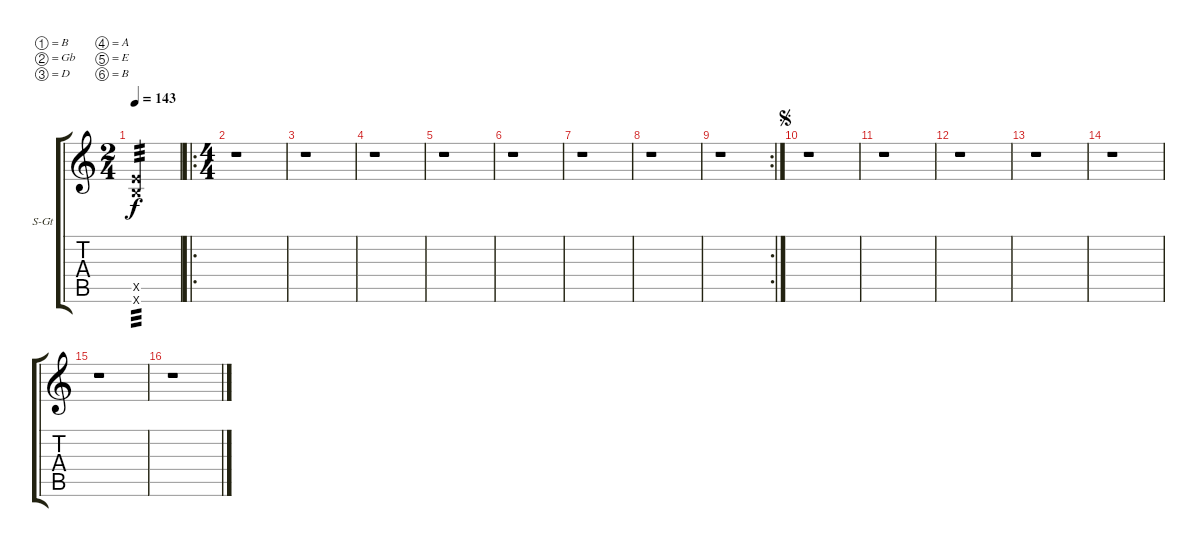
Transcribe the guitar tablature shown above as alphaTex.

\bracketExtendMode groupsimilarinstruments
\firstSystemTrackNameOrientation horizontal
\otherSystemsTrackNameOrientation horizontal
\track ("Guitar (Fret Noise)" "S-Gt") {instrument guitarfretnoise}
\staff {score tabs}
\tuning (B3 Gb3 D3 A2 E2 B1)
\displaytranspose 12
\ts (2 4)
\beaming (8 2 2 2 2)
\tempo 143
\clef g2
\ks c
(12.5{x} 12.6{x}).2{tp 3 dy f instrument guitarfretnoise} |
\ro
\ts (4 4)
\beaming (8 2 2 2 2)
r.1 |
r.1 |
r.1 |
r.1 |
r.1 |
r.1 |
r.1 |
\rc 2
r.1 |
\jump segno
r.1 |
r.1 |
r.1 |
r.1 |
r.1 |
r.1 |
r.1
